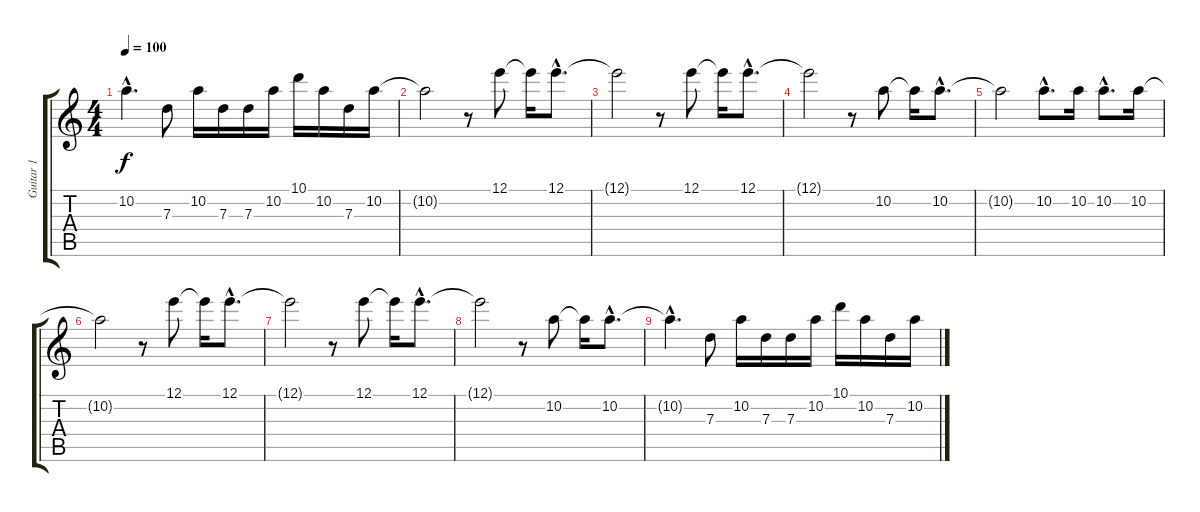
\track ("Guitar 1" "Guitar 1") {instrument electricguitarclean}
\staff {score tabs}
\tuning (E4 B3 G3 D3 A2 E2) {hide}
\ts (4 4)
\tempo 100
\clef g2
\ks c
10.2{hac t}.4{d dy f} 7.3.8 10.2.16 7.3.16 7.3.16 10.2.16 10.1.16 10.2.16 7.3.16 10.2.16 |
10.2{t}.2 r.8 12.1.8 12.1{t}.16 12.1{hac}.8{d} |
12.1{t}.2 r.8 12.1.8 12.1{t}.16 12.1{hac}.8{d} |
12.1{t}.2 r.8 10.2.8 10.2{t}.16 10.2{hac}.8{d} |
10.2{t}.2 10.2{hac}.8{d} 10.2.16 10.2{hac}.8{d} 10.2.16 |
10.2{t}.2 r.8 12.1.8 12.1{t}.16 12.1{hac}.8{d} |
12.1{t}.2 r.8 12.1.8 12.1{t}.16 12.1{hac}.8{d} |
12.1{t}.2 r.8 10.2.8 10.2{t}.16 10.2{hac}.8{d} |
10.2{hac t}.4{d} 7.3.8 10.2.16 7.3.16 7.3.16 10.2.16 10.1.16 10.2.16 7.3.16 10.2.16
